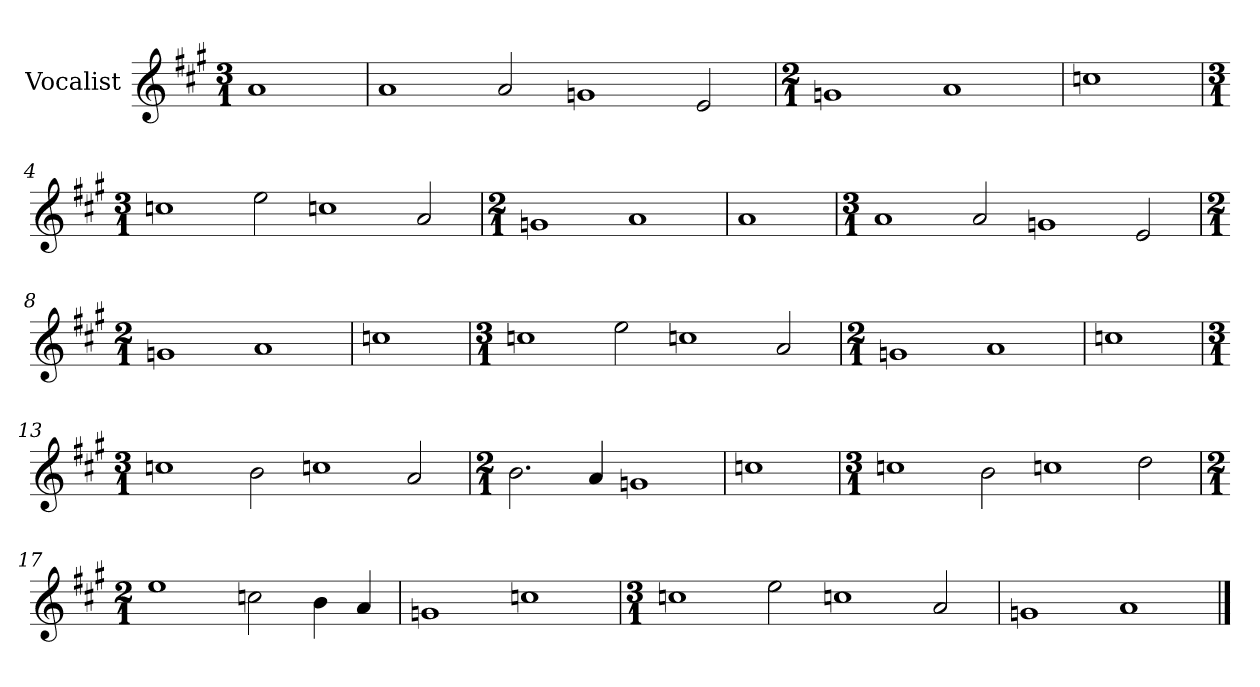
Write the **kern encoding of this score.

**kern
*part1
*staff1
*I"Vocalist
*k[f#c#g#]
*A:
*M3/1
=
1a
=1
1a
2a
1gn
2e
=2
*M2/1
1gn
1a
=3
1ccn
=4
*M3/1
1ccn
2ee
1ccn
2a
=5
*M2/1
1gn
1a
=6
1a
=7
*M3/1
1a
2a
1gn
2e
=8
*M2/1
1gn
1a
=9
1ccn
=10
*M3/1
1ccn
2ee
1ccn
2a
=11
*M2/1
1gn
1a
=12
1ccn
=13
*M3/1
1ccn
2b
1ccn
2a
=14
*M2/1
2.b
4a
1gn
=15
1ccn
=16
*M3/1
1ccn
2b
1ccn
2dd
=17
*M2/1
1ee
2ccn
4b
4a
=18
1gn
1ccn
=19
*M3/1
1ccn
2ee
1ccn
2a
=20
1gn
1a
==
*-
